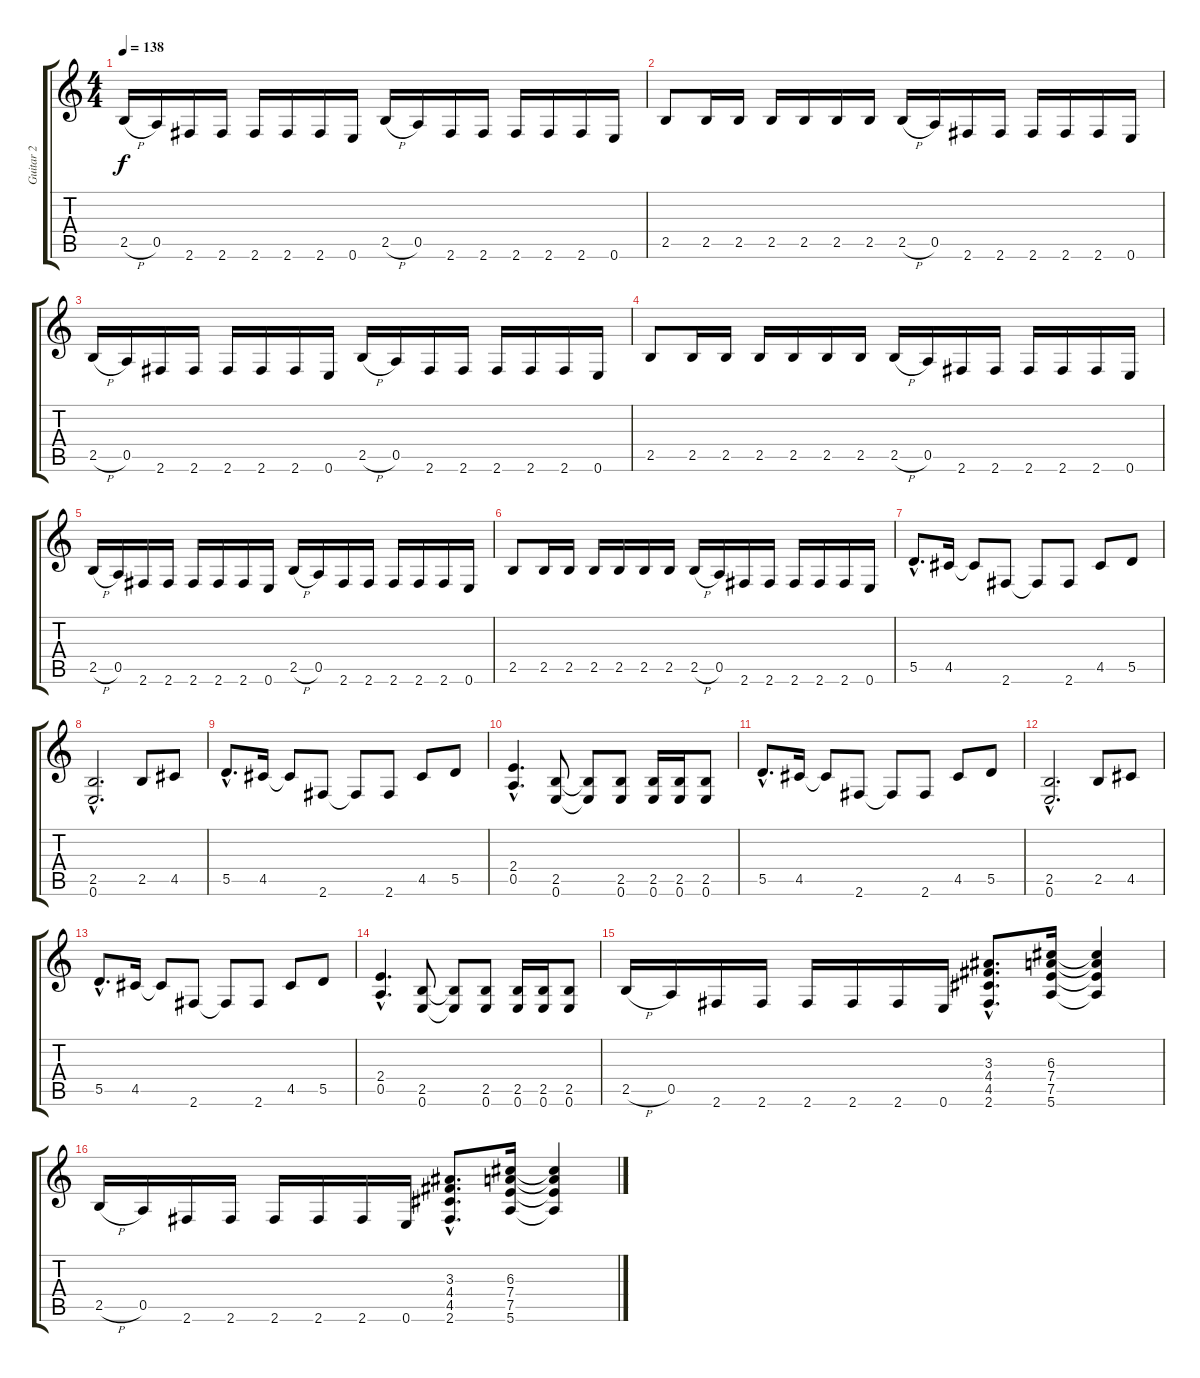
\track ("Guitar 2" "Guitar 2") {instrument overdrivenguitar}
\staff {score tabs}
\tuning (E4 B3 G3 D3 A2 E2) {hide}
\ts (4 4)
\tempo 138
\clef g2
\ks c
2.5{h}.16{dy f} 0.5.16 2.6.16 2.6.16 2.6.16 2.6.16 2.6.16 0.6.16 2.5{h}.16 0.5.16 2.6.16 2.6.16 2.6.16 2.6.16 2.6.16 0.6.16 |
2.5.8 2.5.16 2.5.16 2.5.16 2.5.16 2.5.16 2.5.16 2.5{h}.16 0.5.16 2.6.16 2.6.16 2.6.16 2.6.16 2.6.16 0.6.16 |
2.5{h}.16 0.5.16 2.6.16 2.6.16 2.6.16 2.6.16 2.6.16 0.6.16 2.5{h}.16 0.5.16 2.6.16 2.6.16 2.6.16 2.6.16 2.6.16 0.6.16 |
2.5.8 2.5.16 2.5.16 2.5.16 2.5.16 2.5.16 2.5.16 2.5{h}.16 0.5.16 2.6.16 2.6.16 2.6.16 2.6.16 2.6.16 0.6.16 |
2.5{h}.16 0.5.16 2.6.16 2.6.16 2.6.16 2.6.16 2.6.16 0.6.16 2.5{h}.16 0.5.16 2.6.16 2.6.16 2.6.16 2.6.16 2.6.16 0.6.16 |
2.5.8 2.5.16 2.5.16 2.5.16 2.5.16 2.5.16 2.5.16 2.5{h}.16 0.5.16 2.6.16 2.6.16 2.6.16 2.6.16 2.6.16 0.6.16 |
5.5{hac}.8{d} 4.5.16 4.5{t}.8 2.6.8 2.6{t}.8 2.6.8 4.5.8 5.5.8 |
(2.5{hac} 0.6{hac}).2{d} 2.5.8 4.5.8 |
5.5{hac}.8{d} 4.5.16 4.5{t}.8 2.6.8 2.6{t}.8 2.6.8 4.5.8 5.5.8 |
(2.4{hac} 0.5{hac}).4{d} (2.5 0.6).8 (2.5{t} 0.6{t}).8 (2.5 0.6).8 (2.5 0.6).16 (2.5 0.6).16 (2.5 0.6).8 |
5.5{hac}.8{d} 4.5.16 4.5{t}.8 2.6.8 2.6{t}.8 2.6.8 4.5.8 5.5.8 |
(2.5{hac} 0.6{hac}).2{d} 2.5.8 4.5.8 |
5.5{hac}.8{d} 4.5.16 4.5{t}.8 2.6.8 2.6{t}.8 2.6.8 4.5.8 5.5.8 |
(2.4{hac} 0.5{hac}).4{d} (2.5 0.6).8 (2.5{t} 0.6{t}).8 (2.5 0.6).8 (2.5 0.6).16 (2.5 0.6).16 (2.5 0.6).8 |
2.5{h}.16 0.5.16 2.6.16 2.6.16 2.6.16 2.6.16 2.6.16 0.6.16 (3.3{hac} 4.4{hac} 4.5{hac} 2.6{hac}).8{d} (6.3 7.4 7.5 5.6).16 (6.3{t} 7.4{t} 7.5{t} 5.6{t}).4 |
2.5{h}.16 0.5.16 2.6.16 2.6.16 2.6.16 2.6.16 2.6.16 0.6.16 (3.3{hac} 4.4{hac} 4.5{hac} 2.6{hac}).8{d} (6.3 7.4 7.5 5.6).16 (6.3{t} 7.4{t} 7.5{t} 5.6{t}).4
